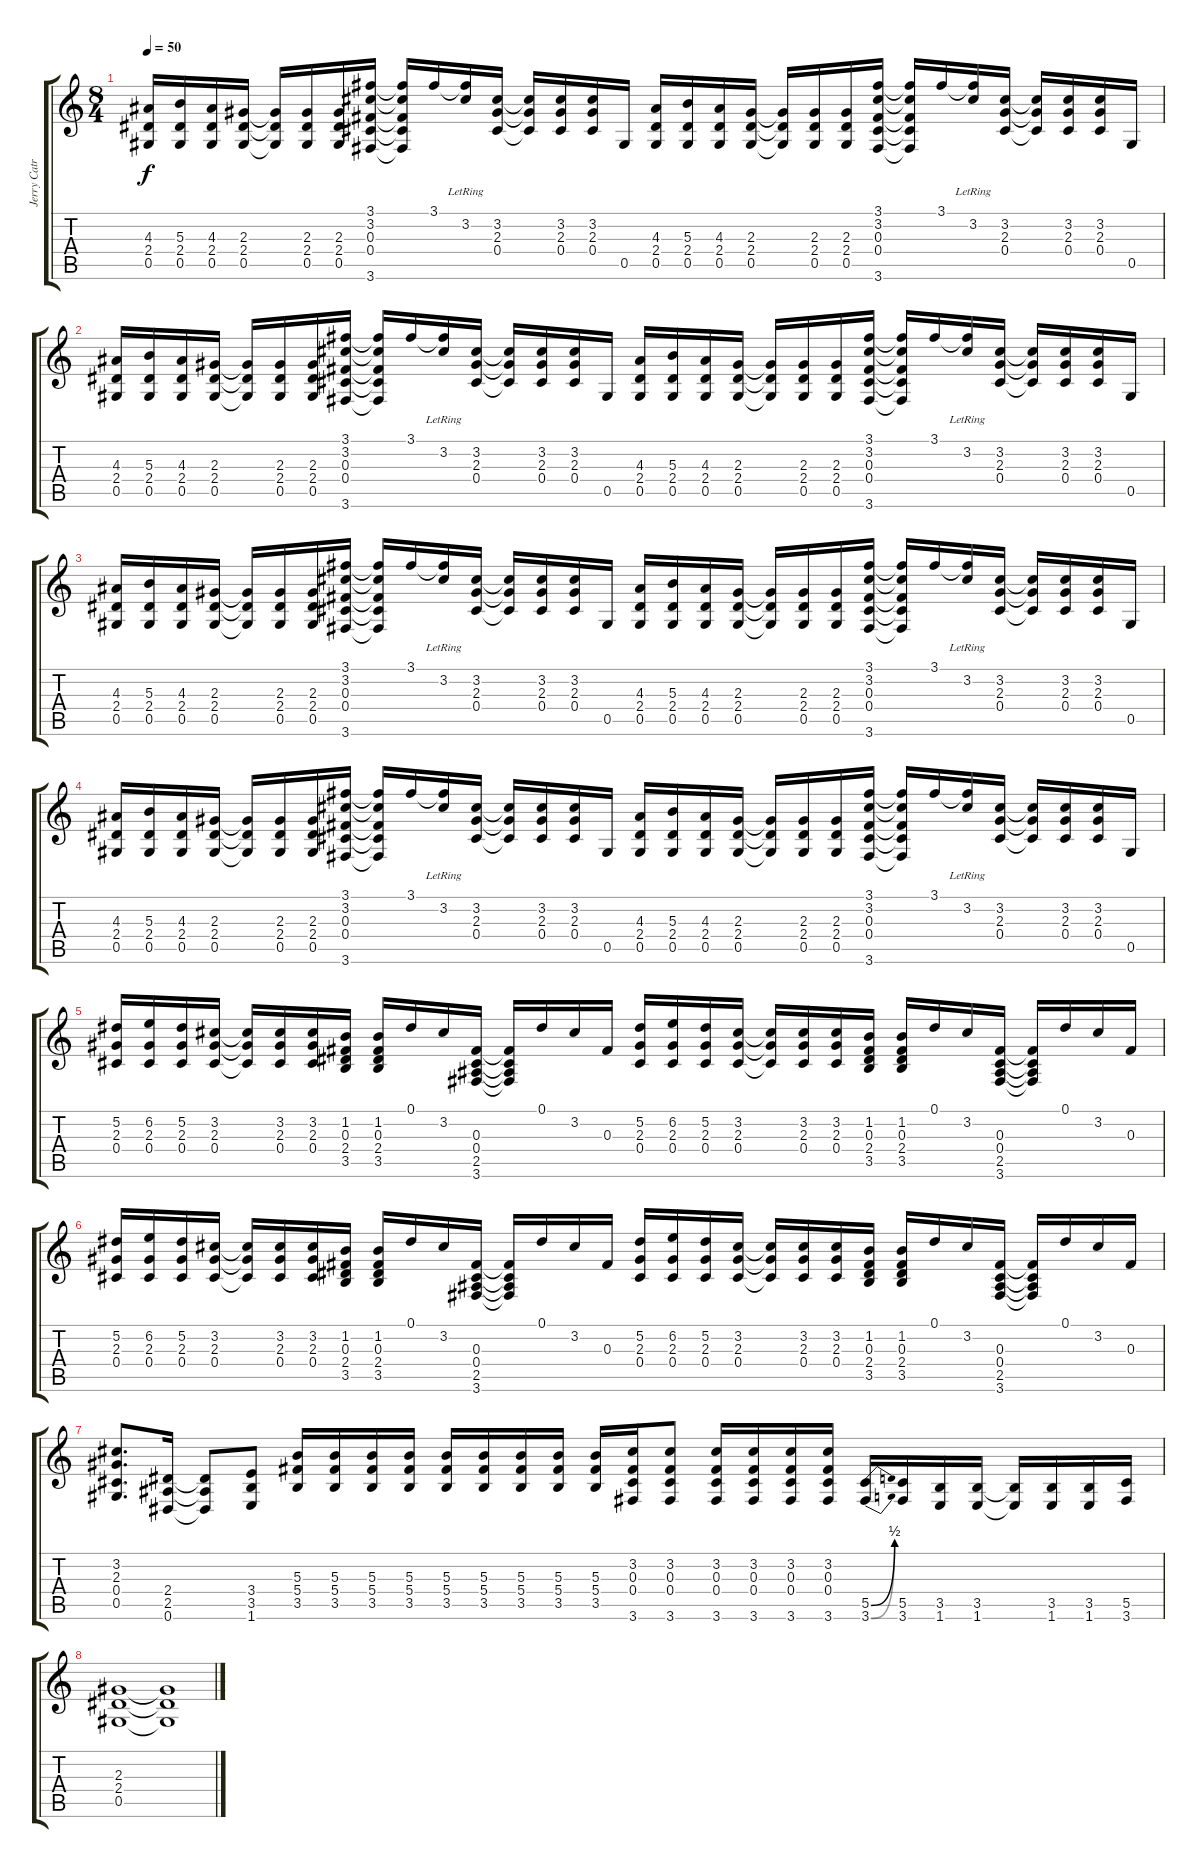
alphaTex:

\track ("Jerry Catrell Dist." "Jerry Catr") {instrument distortionguitar}
\staff {score tabs}
\tuning (Eb4 Bb3 Gb3 Db3 Ab2 Eb2) {hide}
\ts (8 4)
\tempo 50
\clef g2
\ks c
(4.3 2.4 0.5).16{dy f volume 13} (5.3 2.4 0.5).16 (4.3 2.4 0.5).16 (2.3 2.4 0.5).16 (2.3{t} 2.4{t} 0.5{t}).16 (2.3 2.4 0.5).16 (2.3 2.4 0.5).16 (3.1 3.2 0.3 0.4 3.6).16 (3.1{t} 3.2{t} 0.3{t} 0.4{t} 3.6{t}).16 3.1.16 (3.1{t} 3.2{lr}).16 (3.2 2.3 0.4).16 (3.2{t} 2.3{t} 0.4{t}).16 (3.2 2.3 0.4).16 (3.2 2.3 0.4).16 0.5.16 (4.3 2.4 0.5).16 (5.3 2.4 0.5).16 (4.3 2.4 0.5).16 (2.3 2.4 0.5).16 (2.3{t} 2.4{t} 0.5{t}).16 (2.3 2.4 0.5).16 (2.3 2.4 0.5).16 (3.1 3.2 0.3 0.4 3.6).16 (3.1{t} 3.2{t} 0.3{t} 0.4{t} 3.6{t}).16 3.1.16 (3.1{t} 3.2{lr}).16 (3.2 2.3 0.4).16 (3.2{t} 2.3{t} 0.4{t}).16 (3.2 2.3 0.4).16 (3.2 2.3 0.4).16 0.5.16 |
(4.3 2.4 0.5).16 (5.3 2.4 0.5).16 (4.3 2.4 0.5).16 (2.3 2.4 0.5).16 (2.3{t} 2.4{t} 0.5{t}).16 (2.3 2.4 0.5).16 (2.3 2.4 0.5).16 (3.1 3.2 0.3 0.4 3.6).16 (3.1{t} 3.2{t} 0.3{t} 0.4{t} 3.6{t}).16 3.1.16 (3.1{t} 3.2{lr}).16 (3.2 2.3 0.4).16 (3.2{t} 2.3{t} 0.4{t}).16 (3.2 2.3 0.4).16 (3.2 2.3 0.4).16 0.5.16 (4.3 2.4 0.5).16 (5.3 2.4 0.5).16 (4.3 2.4 0.5).16 (2.3 2.4 0.5).16 (2.3{t} 2.4{t} 0.5{t}).16 (2.3 2.4 0.5).16 (2.3 2.4 0.5).16 (3.1 3.2 0.3 0.4 3.6).16 (3.1{t} 3.2{t} 0.3{t} 0.4{t} 3.6{t}).16 3.1.16 (3.1{t} 3.2{lr}).16 (3.2 2.3 0.4).16 (3.2{t} 2.3{t} 0.4{t}).16 (3.2 2.3 0.4).16 (3.2 2.3 0.4).16 0.5.16 |
(4.3 2.4 0.5).16 (5.3 2.4 0.5).16 (4.3 2.4 0.5).16 (2.3 2.4 0.5).16 (2.3{t} 2.4{t} 0.5{t}).16 (2.3 2.4 0.5).16 (2.3 2.4 0.5).16 (3.1 3.2 0.3 0.4 3.6).16 (3.1{t} 3.2{t} 0.3{t} 0.4{t} 3.6{t}).16 3.1.16 (3.1{t} 3.2{lr}).16 (3.2 2.3 0.4).16 (3.2{t} 2.3{t} 0.4{t}).16 (3.2 2.3 0.4).16 (3.2 2.3 0.4).16 0.5.16 (4.3 2.4 0.5).16 (5.3 2.4 0.5).16 (4.3 2.4 0.5).16 (2.3 2.4 0.5).16 (2.3{t} 2.4{t} 0.5{t}).16 (2.3 2.4 0.5).16 (2.3 2.4 0.5).16 (3.1 3.2 0.3 0.4 3.6).16 (3.1{t} 3.2{t} 0.3{t} 0.4{t} 3.6{t}).16 3.1.16 (3.1{t} 3.2{lr}).16 (3.2 2.3 0.4).16 (3.2{t} 2.3{t} 0.4{t}).16 (3.2 2.3 0.4).16 (3.2 2.3 0.4).16 0.5.16 |
(4.3 2.4 0.5).16 (5.3 2.4 0.5).16 (4.3 2.4 0.5).16 (2.3 2.4 0.5).16 (2.3{t} 2.4{t} 0.5{t}).16 (2.3 2.4 0.5).16 (2.3 2.4 0.5).16 (3.1 3.2 0.3 0.4 3.6).16 (3.1{t} 3.2{t} 0.3{t} 0.4{t} 3.6{t}).16 3.1.16 (3.1{t} 3.2{lr}).16 (3.2 2.3 0.4).16 (3.2{t} 2.3{t} 0.4{t}).16 (3.2 2.3 0.4).16 (3.2 2.3 0.4).16 0.5.16 (4.3 2.4 0.5).16 (5.3 2.4 0.5).16 (4.3 2.4 0.5).16 (2.3 2.4 0.5).16 (2.3{t} 2.4{t} 0.5{t}).16 (2.3 2.4 0.5).16 (2.3 2.4 0.5).16 (3.1 3.2 0.3 0.4 3.6).16 (3.1{t} 3.2{t} 0.3{t} 0.4{t} 3.6{t}).16 3.1.16 (3.1{t} 3.2{lr}).16 (3.2 2.3 0.4).16 (3.2{t} 2.3{t} 0.4{t}).16 (3.2 2.3 0.4).16 (3.2 2.3 0.4).16 0.5.16 |
(5.2 2.3 0.4).16 (6.2 2.3 0.4).16 (5.2 2.3 0.4).16 (3.2 2.3 0.4).16 (3.2{t} 2.3{t} 0.4{t}).16 (3.2 2.3 0.4).16 (3.2 2.3 0.4).16 (1.2 0.3 2.4 3.5).16 (1.2 0.3 2.4 3.5).16 0.1.16 3.2.16 (0.3 0.4 2.5 3.6).16 (0.3{t} 0.4{t} 2.5{t} 3.6{t}).16 0.1.16 3.2.16 0.3.16 (5.2 2.3 0.4).16 (6.2 2.3 0.4).16 (5.2 2.3 0.4).16 (3.2 2.3 0.4).16 (3.2{t} 2.3{t} 0.4{t}).16 (3.2 2.3 0.4).16 (3.2 2.3 0.4).16 (1.2 0.3 2.4 3.5).16 (1.2 0.3 2.4 3.5).16 0.1.16 3.2.16 (0.3 0.4 2.5 3.6).16 (0.3{t} 0.4{t} 2.5{t} 3.6{t}).16 0.1.16 3.2.16 0.3.16 |
(5.2 2.3 0.4).16 (6.2 2.3 0.4).16 (5.2 2.3 0.4).16 (3.2 2.3 0.4).16 (3.2{t} 2.3{t} 0.4{t}).16 (3.2 2.3 0.4).16 (3.2 2.3 0.4).16 (1.2 0.3 2.4 3.5).16 (1.2 0.3 2.4 3.5).16 0.1.16 3.2.16 (0.3 0.4 2.5 3.6).16 (0.3{t} 0.4{t} 2.5{t} 3.6{t}).16 0.1.16 3.2.16 0.3.16 (5.2 2.3 0.4).16 (6.2 2.3 0.4).16 (5.2 2.3 0.4).16 (3.2 2.3 0.4).16 (3.2{t} 2.3{t} 0.4{t}).16 (3.2 2.3 0.4).16 (3.2 2.3 0.4).16 (1.2 0.3 2.4 3.5).16 (1.2 0.3 2.4 3.5).16 0.1.16 3.2.16 (0.3 0.4 2.5 3.6).16 (0.3{t} 0.4{t} 2.5{t} 3.6{t}).16 0.1.16 3.2.16 0.3.16 |
(3.2 2.3 0.4 0.5).8{d} (2.4 2.5 0.6).16 (2.4{t} 2.5{t} 0.6{t}).8 (3.4 3.5 1.6).8 (5.3 5.4 3.5).16 (5.3 5.4 3.5).16 (5.3 5.4 3.5).16 (5.3 5.4 3.5).16 (5.3 5.4 3.5).16 (5.3 5.4 3.5).16 (5.3 5.4 3.5).16 (5.3 5.4 3.5).16 (5.3 5.4 3.5).16 (3.2 0.3 0.4 3.6).16 (3.2 0.3 0.4 3.6).8 (3.2 0.3 0.4 3.6).16 (3.2 0.3 0.4 3.6).16 (3.2 0.3 0.4 3.6).16 (3.2 0.3 0.4 3.6).16 (5.5{be (bend 0 0 60 2)} 3.6{be (bend 0 0 60 2)}).16 (5.5 3.6).16 (3.5 1.6).16 (3.5 1.6).16 (3.5{t} 1.6{t}).16 (3.5 1.6).16 (3.5 1.6).16 (5.5 3.6).16 |
(2.3 2.4 0.5).1{volume 1} (2.3{t} 2.4{t} 0.5{t}).1
